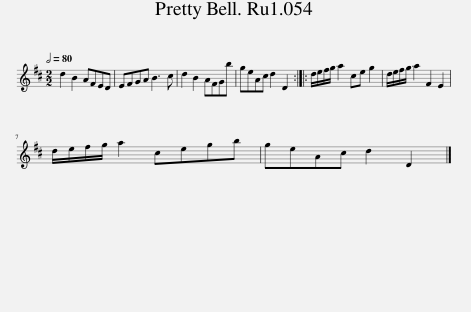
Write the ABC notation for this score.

X:1
L:1/8
Q:1/2=80
M:2/2
I:linebreak $
K:D
V:1 treble
V:1
 d2 B2 AFED | EFGA B3 c | d2 B2 AFGb | geAc d2 D2 :: d/e/f/g/ a2 ce g2 | %5
 d/e/f/g/ a2 F2 E2 |$ d/e/f/g/ a2 cegb | geAc d2 D2 |] %8
